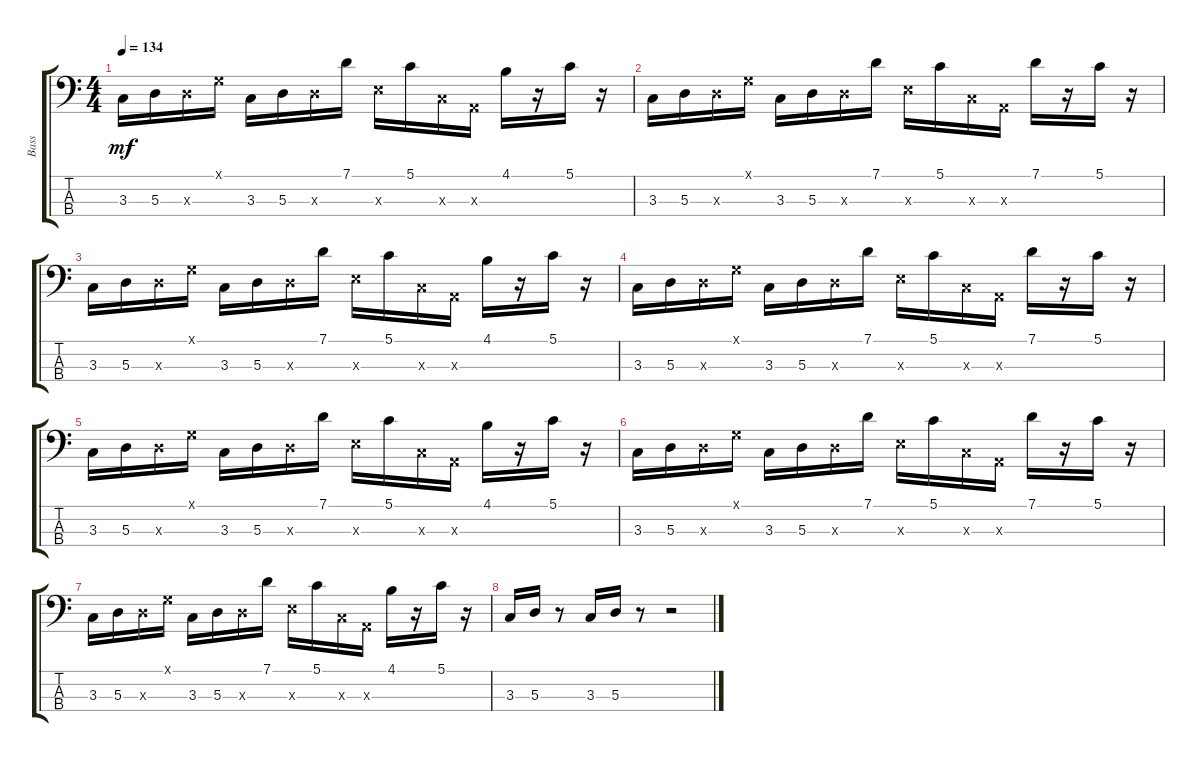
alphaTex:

\track ("Bass" "Bass") {instrument slapbass1}
\staff {score tabs}
\tuning (G2 D2 A1 E1) {hide}
\ts (4 4)
\tempo 134
\clef f4
\ks c
3.3.16{dy mf} 5.3.16 5.3{x}.16 0.1{x}.16 3.3.16 5.3.16 5.3{x}.16 7.1.16 7.3{x}.16 5.1.16 3.3{x}.16 0.3{x}.16 4.1.16 r.16 5.1.16 r.16 |
3.3.16 5.3.16 5.3{x}.16 0.1{x}.16 3.3.16 5.3.16 5.3{x}.16 7.1.16 7.3{x}.16 5.1.16 3.3{x}.16 0.3{x}.16 7.1.16 r.16 5.1.16 r.16 |
3.3.16 5.3.16 5.3{x}.16 0.1{x}.16 3.3.16 5.3.16 5.3{x}.16 7.1.16 7.3{x}.16 5.1.16 3.3{x}.16 0.3{x}.16 4.1.16 r.16 5.1.16 r.16 |
3.3.16 5.3.16 5.3{x}.16 0.1{x}.16 3.3.16 5.3.16 5.3{x}.16 7.1.16 7.3{x}.16 5.1.16 3.3{x}.16 0.3{x}.16 7.1.16 r.16 5.1.16 r.16 |
3.3.16 5.3.16 5.3{x}.16 0.1{x}.16 3.3.16 5.3.16 5.3{x}.16 7.1.16 7.3{x}.16 5.1.16 3.3{x}.16 0.3{x}.16 4.1.16 r.16 5.1.16 r.16 |
3.3.16 5.3.16 5.3{x}.16 0.1{x}.16 3.3.16 5.3.16 5.3{x}.16 7.1.16 7.3{x}.16 5.1.16 3.3{x}.16 0.3{x}.16 7.1.16 r.16 5.1.16 r.16 |
3.3.16 5.3.16 5.3{x}.16 0.1{x}.16 3.3.16 5.3.16 5.3{x}.16 7.1.16 7.3{x}.16 5.1.16 3.3{x}.16 0.3{x}.16 4.1.16 r.16 5.1.16 r.16 |
3.3.16 5.3.16 r.8 3.3.16 5.3.16 r.8 r.2
